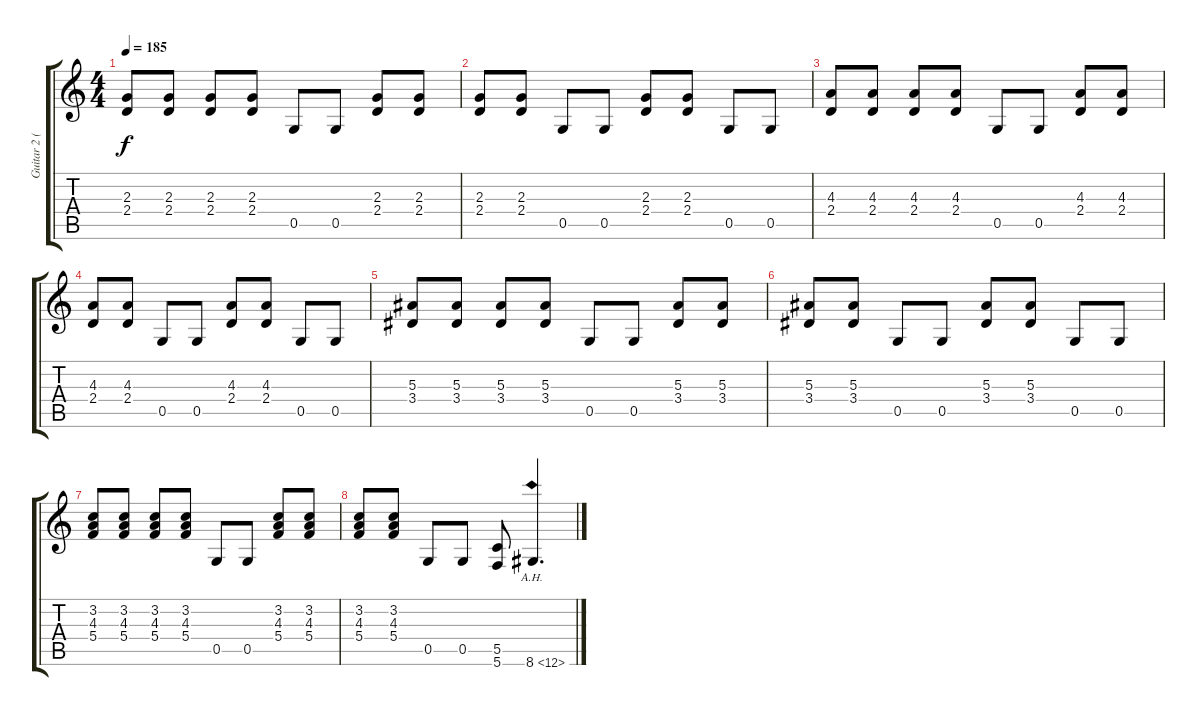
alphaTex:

\track ("Guitar 2 (Lead)" "Guitar 2 (") {instrument distortionguitar}
\staff {score tabs}
\tuning (D4 A3 F3 C3 G2 C2) {hide}
\ts (4 4)
\tempo 185
\clef g2
\ks c
(2.3 2.4).8{dy f instrument distortionguitar} (2.3 2.4).8 (2.3 2.4).8 (2.3 2.4).8 0.5.8 0.5.8 (2.3 2.4).8 (2.3 2.4).8 |
(2.3 2.4).8 (2.3 2.4).8 0.5.8 0.5.8 (2.3 2.4).8 (2.3 2.4).8 0.5.8 0.5.8 |
(4.3 2.4).8 (4.3 2.4).8 (4.3 2.4).8 (4.3 2.4).8 0.5.8 0.5.8 (4.3 2.4).8 (4.3 2.4).8 |
(4.3 2.4).8 (4.3 2.4).8 0.5.8 0.5.8 (4.3 2.4).8 (4.3 2.4).8 0.5.8 0.5.8 |
(5.3 3.4).8 (5.3 3.4).8 (5.3 3.4).8 (5.3 3.4).8 0.5.8 0.5.8 (5.3 3.4).8 (5.3 3.4).8 |
(5.3 3.4).8 (5.3 3.4).8 0.5.8 0.5.8 (5.3 3.4).8 (5.3 3.4).8 0.5.8 0.5.8 |
(3.2 4.3 5.4).8 (3.2 4.3 5.4).8 (3.2 4.3 5.4).8 (3.2 4.3 5.4).8 0.5.8 0.5.8 (3.2 4.3 5.4).8 (3.2 4.3 5.4).8 |
(3.2 4.3 5.4).8 (3.2 4.3 5.4).8 0.5.8 0.5.8 (5.5 5.6).8 8.6{ah 4}.4{d instrument guitarharmonics}
